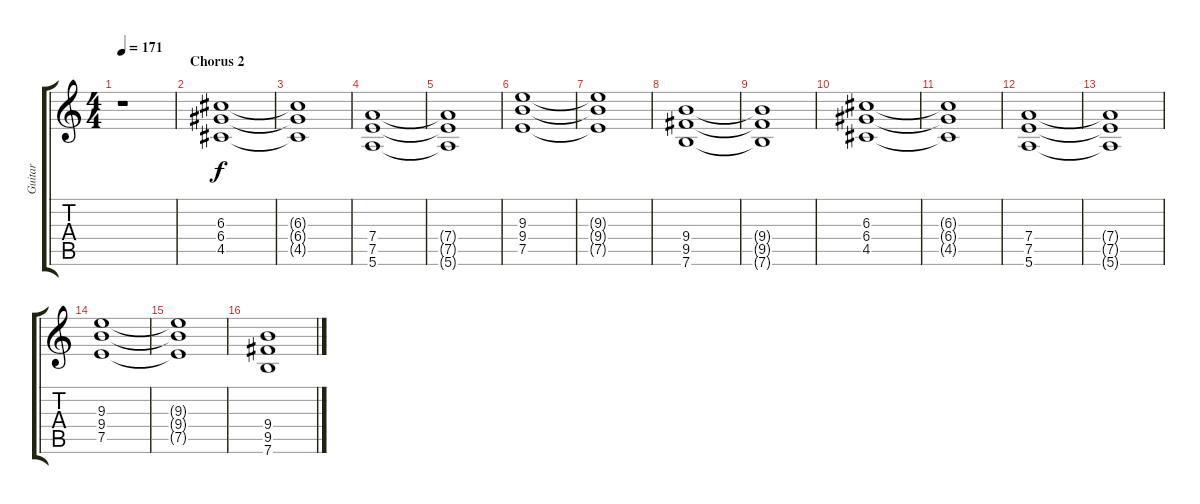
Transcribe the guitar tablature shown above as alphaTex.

\track ("Guitar" "Guitar") {instrument distortionguitar}
\staff {score tabs}
\tuning (E4 B3 G3 D3 A2 E2) {hide}
\ts (4 4)
\tempo 171
\clef g2
\ks c
r.1{dy f} |
\section ("" "Chorus 2")
(6.3 6.4 4.5).1 |
(6.3{t} 6.4{t} 4.5{t}).1 |
(7.4 7.5 5.6).1 |
(7.4{t} 7.5{t} 5.6{t}).1 |
(9.3 9.4 7.5).1 |
(9.3{t} 9.4{t} 7.5{t}).1 |
(9.4 9.5 7.6).1 |
(9.4{t} 9.5{t} 7.6{t}).1 |
(6.3 6.4 4.5).1 |
(6.3{t} 6.4{t} 4.5{t}).1 |
(7.4 7.5 5.6).1 |
(7.4{t} 7.5{t} 5.6{t}).1 |
(9.3 9.4 7.5).1 |
(9.3{t} 9.4{t} 7.5{t}).1 |
(9.4 9.5 7.6).1
